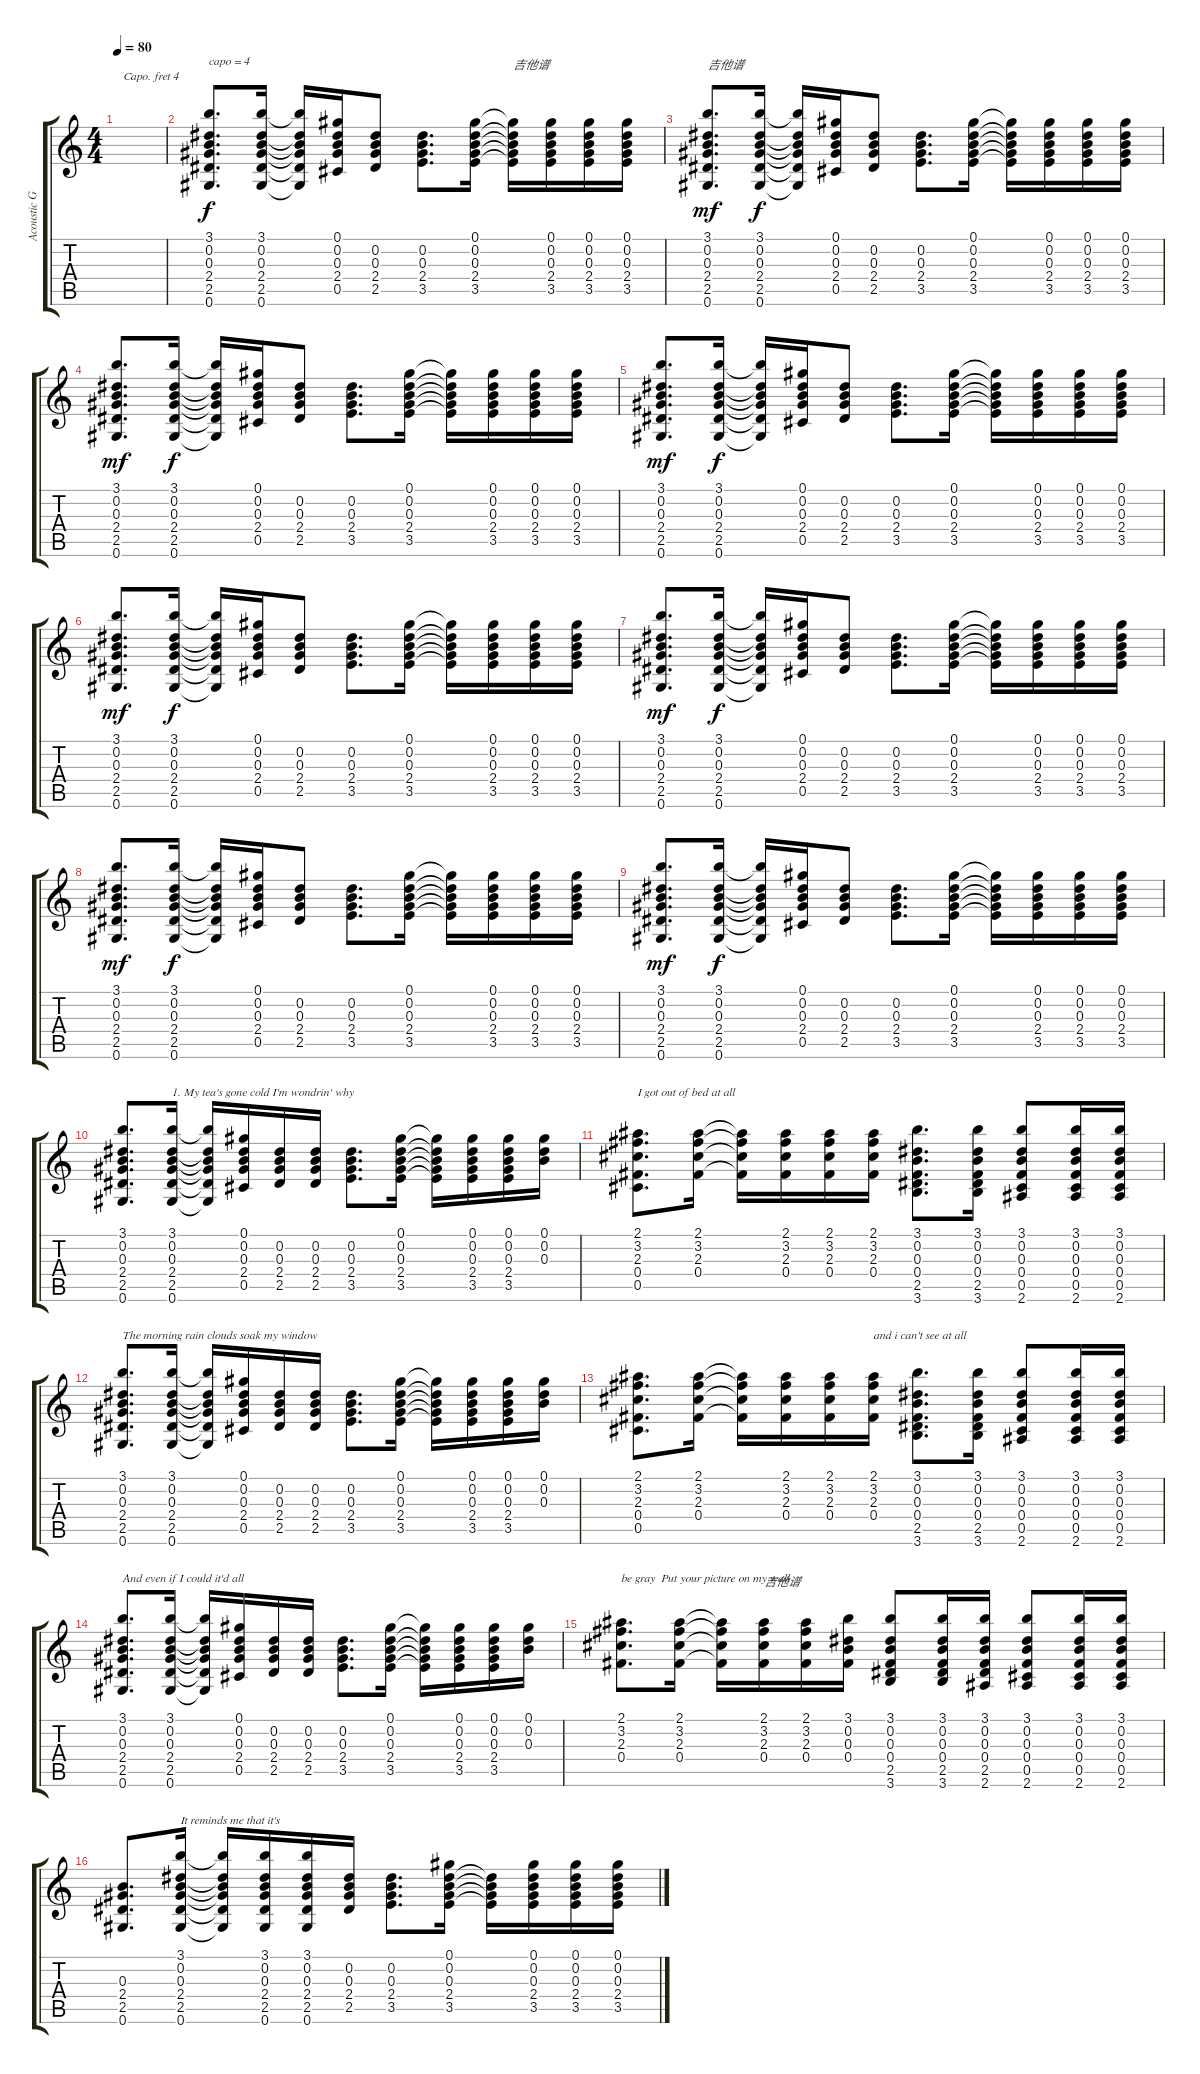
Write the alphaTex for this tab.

\track ("Acoustic Guitar (Capo IV)" "Acoustic G") {instrument acousticguitarsteel}
\staff {score tabs}
\capo 4
\tuning (E4 B3 G3 D3 A2 E2) {hide}
\ts (4 4)
\tempo 80
\clef g2
\ks c
|
(3.1 0.2 0.3 2.4 2.5 0.6).8{d txt "capo = 4"} (3.1 0.2 0.3 2.4 2.5 0.6).16{dy f} (3.1{t} 0.2{t} 0.3{t} 2.4{t} 2.5{t} 0.6{t}).16 (0.1 0.2 0.3 2.4 0.5).16 (0.2 0.3 2.4 2.5).8 (0.2 0.3 2.4 3.5).8{d} (0.1 0.2 0.3 2.4 3.5).16 (0.1{t} 0.2{t} 0.3{t} 2.4{t} 3.5{t}).16{txt "吉他谱"} (0.1 0.2 0.3 2.4 3.5).16 (0.1 0.2 0.3 2.4 3.5).16 (0.1 0.2 0.3 2.4 3.5).16 |
(3.1 0.2 0.3 2.4 2.5 0.6).8{d txt "吉他谱" dy mf} (3.1 0.2 0.3 2.4 2.5 0.6).16{dy f} (3.1{t} 0.2{t} 0.3{t} 2.4{t} 2.5{t} 0.6{t}).16 (0.1 0.2 0.3 2.4 0.5).16 (0.2 0.3 2.4 2.5).8 (0.2 0.3 2.4 3.5).8{d} (0.1 0.2 0.3 2.4 3.5).16 (0.1{t} 0.2{t} 0.3{t} 2.4{t} 3.5{t}).16 (0.1 0.2 0.3 2.4 3.5).16 (0.1 0.2 0.3 2.4 3.5).16 (0.1 0.2 0.3 2.4 3.5).16 |
(3.1 0.2 0.3 2.4 2.5 0.6).8{d dy mf} (3.1 0.2 0.3 2.4 2.5 0.6).16{dy f} (3.1{t} 0.2{t} 0.3{t} 2.4{t} 2.5{t} 0.6{t}).16 (0.1 0.2 0.3 2.4 0.5).16 (0.2 0.3 2.4 2.5).8 (0.2 0.3 2.4 3.5).8{d} (0.1 0.2 0.3 2.4 3.5).16 (0.1{t} 0.2{t} 0.3{t} 2.4{t} 3.5{t}).16 (0.1 0.2 0.3 2.4 3.5).16 (0.1 0.2 0.3 2.4 3.5).16 (0.1 0.2 0.3 2.4 3.5).16 |
(3.1 0.2 0.3 2.4 2.5 0.6).8{d dy mf} (3.1 0.2 0.3 2.4 2.5 0.6).16{dy f} (3.1{t} 0.2{t} 0.3{t} 2.4{t} 2.5{t} 0.6{t}).16 (0.1 0.2 0.3 2.4 0.5).16 (0.2 0.3 2.4 2.5).8 (0.2 0.3 2.4 3.5).8{d} (0.1 0.2 0.3 2.4 3.5).16 (0.1{t} 0.2{t} 0.3{t} 2.4{t} 3.5{t}).16 (0.1 0.2 0.3 2.4 3.5).16 (0.1 0.2 0.3 2.4 3.5).16 (0.1 0.2 0.3 2.4 3.5).16 |
(3.1 0.2 0.3 2.4 2.5 0.6).8{d dy mf} (3.1 0.2 0.3 2.4 2.5 0.6).16{dy f} (3.1{t} 0.2{t} 0.3{t} 2.4{t} 2.5{t} 0.6{t}).16 (0.1 0.2 0.3 2.4 0.5).16 (0.2 0.3 2.4 2.5).8 (0.2 0.3 2.4 3.5).8{d} (0.1 0.2 0.3 2.4 3.5).16 (0.1{t} 0.2{t} 0.3{t} 2.4{t} 3.5{t}).16 (0.1 0.2 0.3 2.4 3.5).16 (0.1 0.2 0.3 2.4 3.5).16 (0.1 0.2 0.3 2.4 3.5).16 |
(3.1 0.2 0.3 2.4 2.5 0.6).8{d dy mf} (3.1 0.2 0.3 2.4 2.5 0.6).16{dy f} (3.1{t} 0.2{t} 0.3{t} 2.4{t} 2.5{t} 0.6{t}).16 (0.1 0.2 0.3 2.4 0.5).16 (0.2 0.3 2.4 2.5).8 (0.2 0.3 2.4 3.5).8{d} (0.1 0.2 0.3 2.4 3.5).16 (0.1{t} 0.2{t} 0.3{t} 2.4{t} 3.5{t}).16 (0.1 0.2 0.3 2.4 3.5).16 (0.1 0.2 0.3 2.4 3.5).16 (0.1 0.2 0.3 2.4 3.5).16 |
(3.1 0.2 0.3 2.4 2.5 0.6).8{d dy mf} (3.1 0.2 0.3 2.4 2.5 0.6).16{dy f} (3.1{t} 0.2{t} 0.3{t} 2.4{t} 2.5{t} 0.6{t}).16 (0.1 0.2 0.3 2.4 0.5).16 (0.2 0.3 2.4 2.5).8 (0.2 0.3 2.4 3.5).8{d} (0.1 0.2 0.3 2.4 3.5).16 (0.1{t} 0.2{t} 0.3{t} 2.4{t} 3.5{t}).16 (0.1 0.2 0.3 2.4 3.5).16 (0.1 0.2 0.3 2.4 3.5).16 (0.1 0.2 0.3 2.4 3.5).16 |
(3.1 0.2 0.3 2.4 2.5 0.6).8{d dy mf} (3.1 0.2 0.3 2.4 2.5 0.6).16{dy f} (3.1{t} 0.2{t} 0.3{t} 2.4{t} 2.5{t} 0.6{t}).16 (0.1 0.2 0.3 2.4 0.5).16 (0.2 0.3 2.4 2.5).8 (0.2 0.3 2.4 3.5).8{d} (0.1 0.2 0.3 2.4 3.5).16 (0.1{t} 0.2{t} 0.3{t} 2.4{t} 3.5{t}).16 (0.1 0.2 0.3 2.4 3.5).16 (0.1 0.2 0.3 2.4 3.5).16 (0.1 0.2 0.3 2.4 3.5).16 |
(3.1 0.2 0.3 2.4 2.5 0.6).8{d} (3.1 0.2 0.3 2.4 2.5 0.6).16{txt "1. My tea's gone cold I'm wondrin' why"} (3.1{t} 0.2{t} 0.3{t} 2.4{t} 2.5{t} 0.6{t}).16 (0.1 0.2 0.3 2.4 0.5).16 (0.2 0.3 2.4 2.5).16 (0.2 0.3 2.4 2.5).16 (0.2 0.3 2.4 3.5).8{d} (0.1 0.2 0.3 2.4 3.5).16 (0.1{t} 0.2{t} 0.3{t} 2.4{t} 3.5{t}).16 (0.1 0.2 0.3 2.4 3.5).16 (0.1 0.2 0.3 2.4 3.5).16 (0.1 0.2 0.3).16 |
(2.1 3.2 2.3 0.4 0.5).8{d txt "I got out of bed at all"} (2.1 3.2 2.3 0.4).16 (2.1{t} 3.2{t} 2.3{t} 0.4{t}).16 (2.1 3.2 2.3 0.4).16 (2.1 3.2 2.3 0.4).16 (2.1 3.2 2.3 0.4).16 (3.1 0.2 0.3 0.4 2.5 3.6).8{d} (3.1 0.2 0.3 0.4 2.5 3.6).16 (3.1 0.2 0.3 0.4 0.5 2.6).8 (3.1 0.2 0.3 0.4 0.5 2.6).16 (3.1 0.2 0.3 0.4 0.5 2.6).16 |
(3.1 0.2 0.3 2.4 2.5 0.6).8{d txt "The morning rain clouds soak my window"} (3.1 0.2 0.3 2.4 2.5 0.6).16 (3.1{t} 0.2{t} 0.3{t} 2.4{t} 2.5{t} 0.6{t}).16 (0.1 0.2 0.3 2.4 0.5).16 (0.2 0.3 2.4 2.5).16 (0.2 0.3 2.4 2.5).16 (0.2 0.3 2.4 3.5).8{d} (0.1 0.2 0.3 2.4 3.5).16 (0.1{t} 0.2{t} 0.3{t} 2.4{t} 3.5{t}).16 (0.1 0.2 0.3 2.4 3.5).16 (0.1 0.2 0.3 2.4 3.5).16 (0.1 0.2 0.3).16 |
(2.1 3.2 2.3 0.4 0.5).8{d} (2.1 3.2 2.3 0.4).16 (2.1{t} 3.2{t} 2.3{t} 0.4{t}).16 (2.1 3.2 2.3 0.4).16 (2.1 3.2 2.3 0.4).16 (2.1 3.2 2.3 0.4).16{txt "and i can't see at all"} (3.1 0.2 0.3 0.4 2.5 3.6).8{d} (3.1 0.2 0.3 0.4 2.5 3.6).16 (3.1 0.2 0.3 0.4 0.5 2.6).8 (3.1 0.2 0.3 0.4 0.5 2.6).16 (3.1 0.2 0.3 0.4 0.5 2.6).16 |
(3.1 0.2 0.3 2.4 2.5 0.6).8{d txt "And even if I could it'd all "} (3.1 0.2 0.3 2.4 2.5 0.6).16 (3.1{t} 0.2{t} 0.3{t} 2.4{t} 2.5{t} 0.6{t}).16 (0.1 0.2 0.3 2.4 0.5).16 (0.2 0.3 2.4 2.5).16 (0.2 0.3 2.4 2.5).16 (0.2 0.3 2.4 3.5).8{d} (0.1 0.2 0.3 2.4 3.5).16 (0.1{t} 0.2{t} 0.3{t} 2.4{t} 3.5{t}).16 (0.1 0.2 0.3 2.4 3.5).16 (0.1 0.2 0.3 2.4 3.5).16 (0.1 0.2 0.3).16 |
(2.1 3.2 2.3 0.4).8{d txt "be gray  Put your picture on my wall"} (2.1 3.2 2.3 0.4).16 (2.1{t} 3.2{t} 2.3{t} 0.4{t}).16 (2.1 3.2 2.3 0.4).16{txt "吉他谱"} (2.1 3.2 2.3 0.4).16 (3.1 0.2 0.3 0.4).16 (3.1 0.2 0.3 0.4 2.5 3.6).8 (3.1 0.2 0.3 0.4 2.5 3.6).16 (3.1 0.2 0.3 0.4 2.5 2.6).16 (3.1 0.2 0.3 0.4 0.5 2.6).8 (3.1 0.2 0.3 0.4 0.5 2.6).16 (3.1 0.2 0.3 0.4 0.5 2.6).16 |
(0.3 2.4 2.5 0.6).8{d} (3.1 0.2 0.3 2.4 2.5 0.6).16{txt "It reminds me that it's"} (3.1{t} 0.2{t} 0.3{t} 2.4{t} 2.5{t} 0.6{t}).16 (3.1 0.2 0.3 2.4 2.5 0.6).16 (3.1 0.2 0.3 2.4 2.5 0.6).16 (0.2 0.3 2.4 2.5).16 (0.2 0.3 2.4 3.5).8{d} (0.1 0.2 0.3 2.4 3.5).16 (0.2{t} 0.3{t} 2.4{t} 3.5{t}).16 (0.1 0.2 0.3 2.4 3.5).16 (0.1 0.2 0.3 2.4 3.5).16 (0.1 0.2 0.3 2.4 3.5).16
